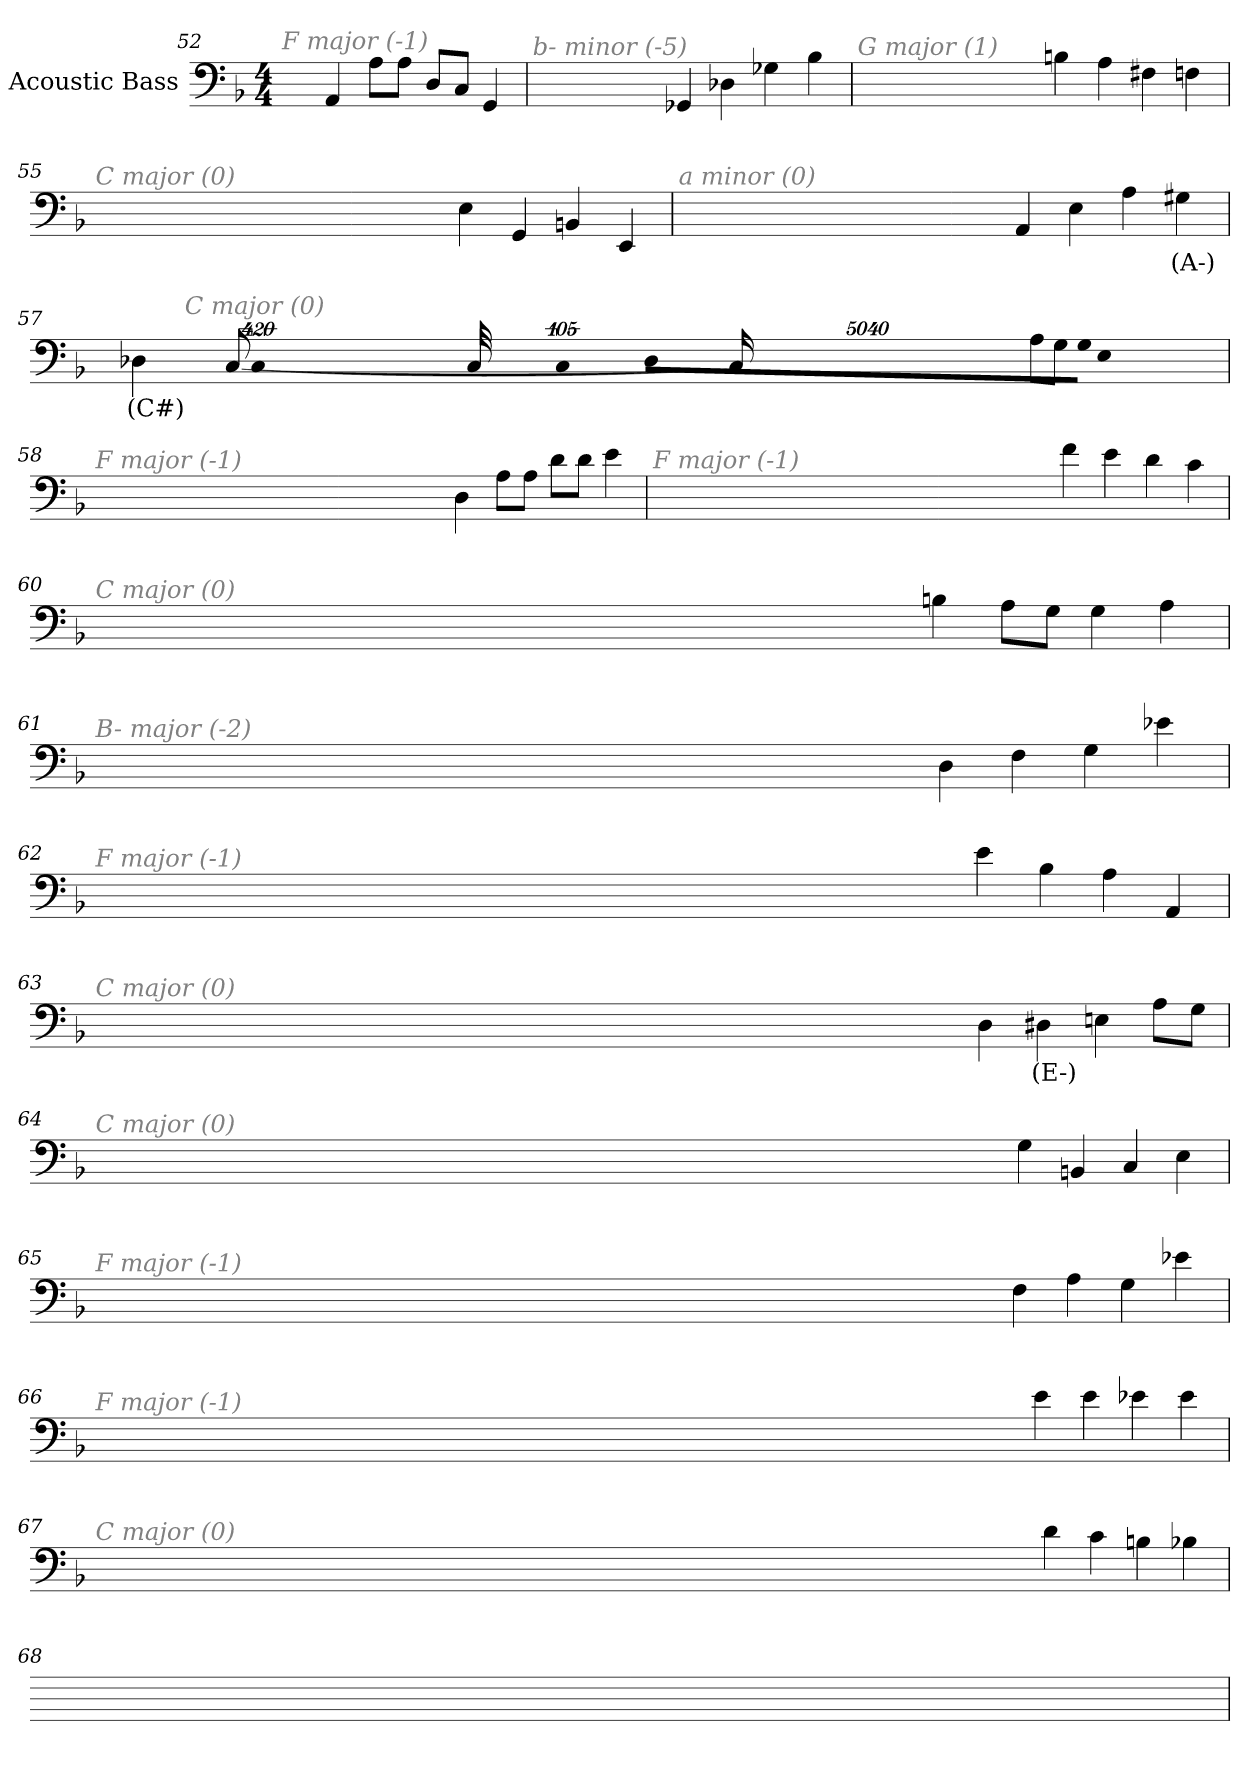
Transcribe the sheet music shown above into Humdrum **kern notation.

**kern	**text
*part1	*part1
*staff1	*staff1
*I"Acoustic Bass	*
*clefF4	*
*ITrd7c12	*
*k[b-]	*
*F:	*
*M4/4	*
=52	=52
!LO:TX:i:color=#808080:t=F major (-1)	!
4AAA	.
8AAL	.
8AAJ	.
8DDL	.
8CCJ	.
4GGG	.
=53	=53
!LO:TX:i:color=#808080:t=b- minor (-5)	!
4GGG-X	.
4DD-X	.
4GG-X	.
4BB-	.
=54	=54
!LO:TX:i:color=#808080:t=G major (1)	!
4BBn	.
4AA	.
4FF#X	.
4FFn	.
=55	=55
!LO:TX:i:color=#808080:t=C major (0)	!
4EE	.
4GGG	.
4BBBn	.
4EEE	.
=56	=56
!LO:TX:i:color=#808080:t=a minor (0)	!
4AAA	.
4EE	.
4AA	.
4GG#Xi	(A-)
=57	=57
!LO:TX:i:color=#808080:t=C major (0)	!
8AAL	.
8GGJ	.
!LO:N:vis=8	!
40320%3347GGL	.
!LO:N:vis=8	!
40320%3347EE	.
!LO:N:vis=8	!
40320%3347DDJ	.
!LO:N:vis=1024	!
[13440%13CC	.
8CC_	.
16CC_	.
32CC_	.
!LO:N:vis=1024%31	!
13440%407CC]	.
4DD-Xi	(C#)
=58	=58
!LO:TX:i:color=#808080:t=F major (-1)	!
4DD	.
8AAL	.
8AAJ	.
8DL	.
8DJ	.
4E	.
=59	=59
!LO:TX:i:color=#808080:t=F major (-1)	!
4F	.
4E	.
4D	.
4C	.
=60	=60
!LO:TX:i:color=#808080:t=C major (0)	!
4BBn	.
8AAL	.
8GGJ	.
4GG	.
4AA	.
=61	=61
!LO:TX:i:color=#808080:t=B- major (-2)	!
4DD	.
4FF	.
4GG	.
4E-X	.
=62	=62
!LO:TX:i:color=#808080:t=F major (-1)	!
4E	.
4BB-	.
4AA	.
4AAA	.
=63	=63
!LO:TX:i:color=#808080:t=C major (0)	!
4DD	.
4DD#Xi	(E-)
4EEn	.
8AAL	.
8GGJ	.
=64	=64
!LO:TX:i:color=#808080:t=C major (0)	!
4GG	.
4BBBn	.
4CC	.
4EE	.
=65	=65
!LO:TX:i:color=#808080:t=F major (-1)	!
4FF	.
4AA	.
4GG	.
4E-X	.
=66	=66
!LO:TX:i:color=#808080:t=F major (-1)	!
4E	.
4E	.
4E-X	.
4E-	.
=67	=67
!LO:TX:i:color=#808080:t=C major (0)	!
4D	.
4C	.
4BBn	.
4BB-X	.
=68	=68
!LO:TX:i:color=#808080:t=C major (0)	!
8AAL	.
8GGJ	.
!LO:N:vis=8	!
40320%3347GGL	.
!LO:N:vis=8	!
40320%3347EE	.
!LO:N:vis=8	!
40320%3347AAAJ	.
!LO:N:vis=1024	!
[13440%13DD	.
8DD_	.
16DD_	.
32DD_	.
!LO:N:vis=1024%31	!
13440%407DD]	.
8AAL	.
8GGJ	.
=	=
*-	*-
